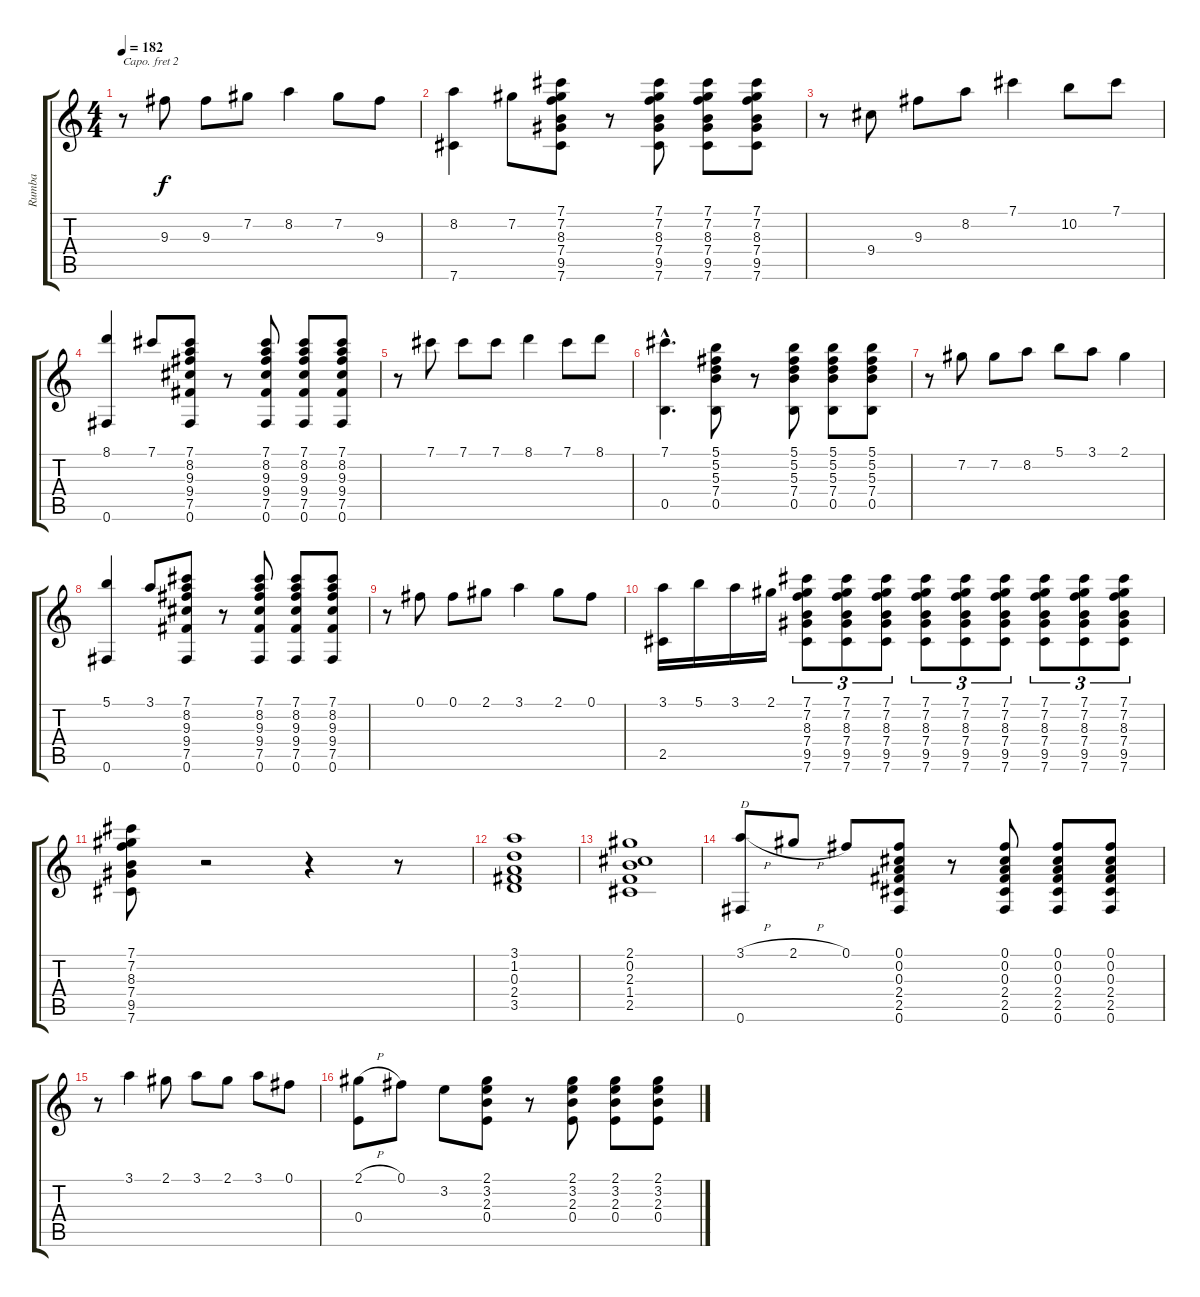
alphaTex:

\track ("Rumba" "Rumba") {instrument acousticguitarnylon}
\staff {score tabs}
\capo 2
\tuning (E4 B3 G3 D3 A2 E2) {hide}
\ts (4 4)
\tempo 182
\clef g2
\ks c
r.8{dy f} 9.3.8 9.3.8 7.2.8 8.2.4 7.2.8 9.3.8 |
(8.2 7.6).4 7.2.8 (7.1 7.2 8.3 7.4 9.5 7.6).8 r.8 (7.1 7.2 8.3 7.4 9.5 7.6).8 (7.1 7.2 8.3 7.4 9.5 7.6).8 (7.1 7.2 8.3 7.4 9.5 7.6).8 |
r.8 9.4.8 9.3.8 8.2.8 7.1.4 10.2.8 7.1.8 |
(8.1 0.6).4 7.1.8 (7.1 8.2 9.3 9.4 7.5 0.6).8 r.8 (7.1 8.2 9.3 9.4 7.5 0.6).8 (7.1 8.2 9.3 9.4 7.5 0.6).8 (7.1 8.2 9.3 9.4 7.5 0.6).8 |
r.8 7.1.8 7.1.8 7.1.8 8.1.4 7.1.8 8.1.8 |
(7.1{hac} 0.5{hac}).4{d} (5.1 5.2 5.3 7.4 0.5).8 r.8 (5.1 5.2 5.3 7.4 0.5).8 (5.1 5.2 5.3 7.4 0.5).8 (5.1 5.2 5.3 7.4 0.5).8 |
r.8 7.2.8 7.2.8 8.2.8 5.1.8 3.1.8 2.1.4 |
(5.1 0.6).4 3.1.8 (7.1 8.2 9.3 9.4 7.5 0.6).8 r.8 (7.1 8.2 9.3 9.4 7.5 0.6).8 (7.1 8.2 9.3 9.4 7.5 0.6).8 (7.1 8.2 9.3 9.4 7.5 0.6).8 |
r.8 0.1.8 0.1.8 2.1.8 3.1.4 2.1.8 0.1.8 |
(3.1 2.5).16 5.1.16 3.1.16 2.1.16 (7.1 7.2 8.3 7.4 9.5 7.6).8{tu (3 2)} (7.1 7.2 8.3 7.4 9.5 7.6).8{tu (3 2)} (7.1 7.2 8.3 7.4 9.5 7.6).8{tu (3 2)} (7.1 7.2 8.3 7.4 9.5 7.6).8{tu (3 2)} (7.1 7.2 8.3 7.4 9.5 7.6).8{tu (3 2)} (7.1 7.2 8.3 7.4 9.5 7.6).8{tu (3 2)} (7.1 7.2 8.3 7.4 9.5 7.6).8{tu (3 2)} (7.1 7.2 8.3 7.4 9.5 7.6).8{tu (3 2)} (7.1 7.2 8.3 7.4 9.5 7.6).8{tu (3 2)} |
(7.1 7.2 8.3 7.4 9.5 7.6).8 r.2 r.4 r.8 |
(3.1 1.2 0.3 2.4 3.5).1 |
(2.1 0.2 2.3 1.4 2.5).1 |
(3.1{h} 0.6).8{txt "D"} 2.1{h}.8 0.1.8 (0.1 0.2 0.3 2.4 2.5 0.6).8 r.8 (0.1 0.2 0.3 2.4 2.5 0.6).8 (0.1 0.2 0.3 2.4 2.5 0.6).8 (0.1 0.2 0.3 2.4 2.5 0.6).8 |
r.8 3.1.4 2.1.8 3.1.8 2.1.8 3.1.8 0.1.8 |
(2.1{h} 0.4).8 0.1.8 3.2.8 (2.1 3.2 2.3 0.4).8 r.8 (2.1 3.2 2.3 0.4).8 (2.1 3.2 2.3 0.4).8 (2.1 3.2 2.3 0.4).8
